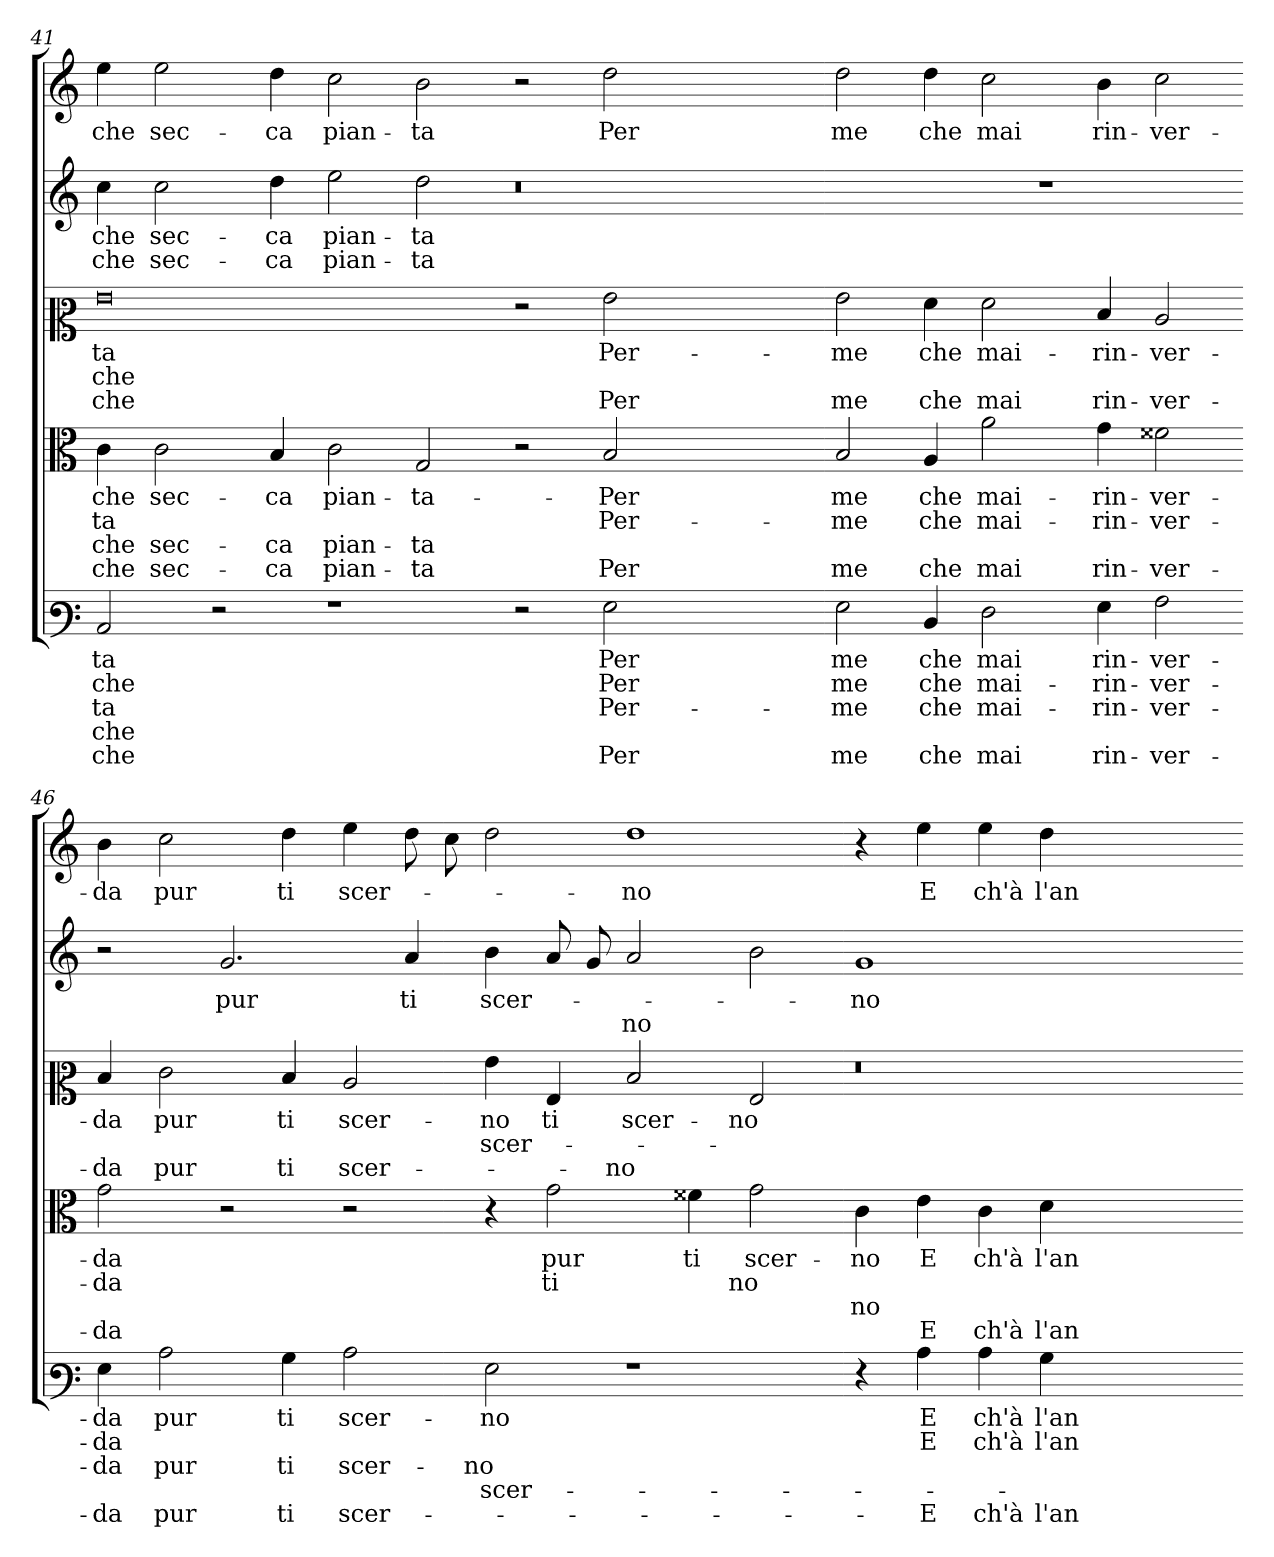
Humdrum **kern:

**kern	**text	**text	**text	**text	**text	**kern	**text	**text	**text	**text	**kern	**text	**text	**text	**kern	**text	**text	**kern	**text
*part5	*part5	*part5	*part5	*part5	*part5	*part4	*part4	*part4	*part4	*part4	*part3	*part3	*part3	*part3	*part2	*part2	*part2	*part1	*part1
*staff5	*staff5	*staff5	*staff5	*staff5	*staff5	*staff4	*staff4	*staff4	*staff4	*staff4	*staff3	*staff3	*staff3	*staff3	*staff2	*staff2	*staff2	*staff1	*staff1
*clefF3	*	*	*	*	*	*clefC3	*	*	*	*	*clefC2	*	*	*	*clefG2	*	*	*clefG2	*
*k[]	*	*	*	*	*	*k[]	*	*	*	*	*k[]	*	*	*	*k[]	*	*	*k[]	*
=41	=41	=41	=41	=41	=41	=41	=41	=41	=41	=41	=41	=41	=41	=41	=41	=41	=41	=41	=41
2C	ta	che	ta	che	che	4c	che	ta	che	che	0g	ta	che	che	4cc	che	che	4ee	che
.	.	.	.	.	.	2c	sec-	.	sec-	sec-	.	.	.	.	2cc	sec-	sec-	2ee	sec-
2r	.	.	.	.	.	.	.	.	.	.	.	.	.	.	.	.	.	.	.
.	.	.	.	.	.	4B	ca	.	ca	ca	.	.	.	.	4dd	ca	ca	4dd	ca
1r	.	.	.	.	.	2c	pian-	.	pian-	pian-	.	.	.	.	2ee	pian-	pian-	2cc	pian-
.	.	.	.	.	.	2G	ta-	.	ta	ta	.	.	.	.	2dd	ta	ta	2b	ta
=43-	=43-	=43-	=43-	=43-	=43-	=43-	=43-	=43-	=43-	=43-	=43-	=43-	=43-	=43-	=43-	=43-	=43-	=43-	=43-
2r	.	.	.	.	.	2r	.	.	.	.	2r	.	.	.	0r	.	.	2r	.
2G	Per	Per	Per-	.	Per	2B	Per	Per-	.	Per	2g	Per-	.	Per	.	.	.	2dd	Per
1ryy	.	.	.	.	.	1ryy	.	.	.	.	1ryy	.	.	.	.	.	.	1ryy	.
=44-	=44-	=44-	=44-	=44-	=44-	=44-	=44-	=44-	=44-	=44-	=44-	=44-	=44-	=44-	=44-	=44-	=44-	=44-	=44-
2G	me	me	me	.	me	2B	me	me	.	me	2g	me	.	me	1ryy	.	.	2dd	me
4D	che	che	che	.	che	4A	che	che	.	che	4f	che	.	che	.	.	.	4dd	che
2F	mai	mai-	mai-	.	mai	2a	mai-	mai-	.	mai	2f	mai-	.	mai	.	.	.	2cc	mai
.	.	.	.	.	.	.	.	.	.	.	.	.	.	.	1r	.	.	.	.
4G	rin-	rin-	rin-	.	rin-	4g	rin-	rin-	.	rin-	4d	rin-	.	rin-	.	.	.	4b	rin-
2A	ver-	ver-	ver-	.	ver-	2f##X	ver-	ver-	.	ver-	2c	ver-	.	ver-	.	.	.	2cc	ver-
=46-	=46-	=46-	=46-	=46-	=46-	=46-	=46-	=46-	=46-	=46-	=46-	=46-	=46-	=46-	=46-	=46-	=46-	=46-	=46-
4G	da	da	da	.	da	2g	da	da	.	da	4d	da	.	da	2r	.	.	4b	da
2c	pur	.	pur	.	pur	.	.	.	.	.	2e	pur	.	pur	.	.	.	2cc	pur
.	.	.	.	.	.	2r	.	.	.	.	.	.	.	.	2.g	pur	.	.	.
4B	ti	.	ti	.	ti	.	.	.	.	.	4d	ti	.	ti	.	.	.	4dd	ti
2c	scer-	.	scer-	.	scer-	2r	.	.	.	.	2c	scer-	.	scer-	.	.	.	4ee	scer-
.	.	.	.	.	.	.	.	.	.	.	.	.	.	.	4a	ti	.	8dd	.
.	.	.	.	.	.	.	.	.	.	.	.	.	.	.	.	.	.	8cc	.
2G	no	.	no	scer-	.	4r	.	.	.	.	4g	no	scer-	.	4b	scer-	.	2dd	.
.	.	.	.	.	.	2g	pur	ti	.	.	4G	ti	.	.	8a	.	.	.	.
.	.	.	.	.	.	.	.	.	.	.	.	.	.	.	8g	.	.	.	.
1r	.	.	.	.	.	.	.	.	.	.	2d	scer-	.	no	2a	.	no	1dd	no
.	.	.	.	.	.	4f##X	ti	.	.	.	.	.	.	.	.	.	.	.	.
.	.	.	.	.	.	2g	scer-	no	.	.	2G	no	.	.	2b	.	.	.	.
=49-	=49-	=49-	=49-	=49-	=49-	=49-	=49-	=49-	=49-	=49-	=49-	=49-	=49-	=49-	=49-	=49-	=49-	=49-	=49-
4r	.	.	.	.	.	4c	no	.	no	.	0r	.	.	.	1g	no	.	4r	.
4c	E	E	.	.	E	4e	E	.	.	E	.	.	.	.	.	.	.	4ee	E
4c	ch'à	ch'à	.	.	ch'à	4c	ch'à	.	.	ch'à	.	.	.	.	.	.	.	4ee	ch'à
4B	l'an-	l'an-	.	.	l'an-	4d	l'an-	.	.	l'an-	.	.	.	.	.	.	.	4dd	l'an-
1ryy	.	.	.	.	.	1ryy	.	.	.	.	.	.	.	.	1ryy	.	.	1ryy	.
=-	=-	=-	=-	=-	=-	=-	=-	=-	=-	=-	=-	=-	=-	=-	=-	=-	=-	=-	=-
*-	*-	*-	*-	*-	*-	*-	*-	*-	*-	*-	*-	*-	*-	*-	*-	*-	*-	*-	*-
